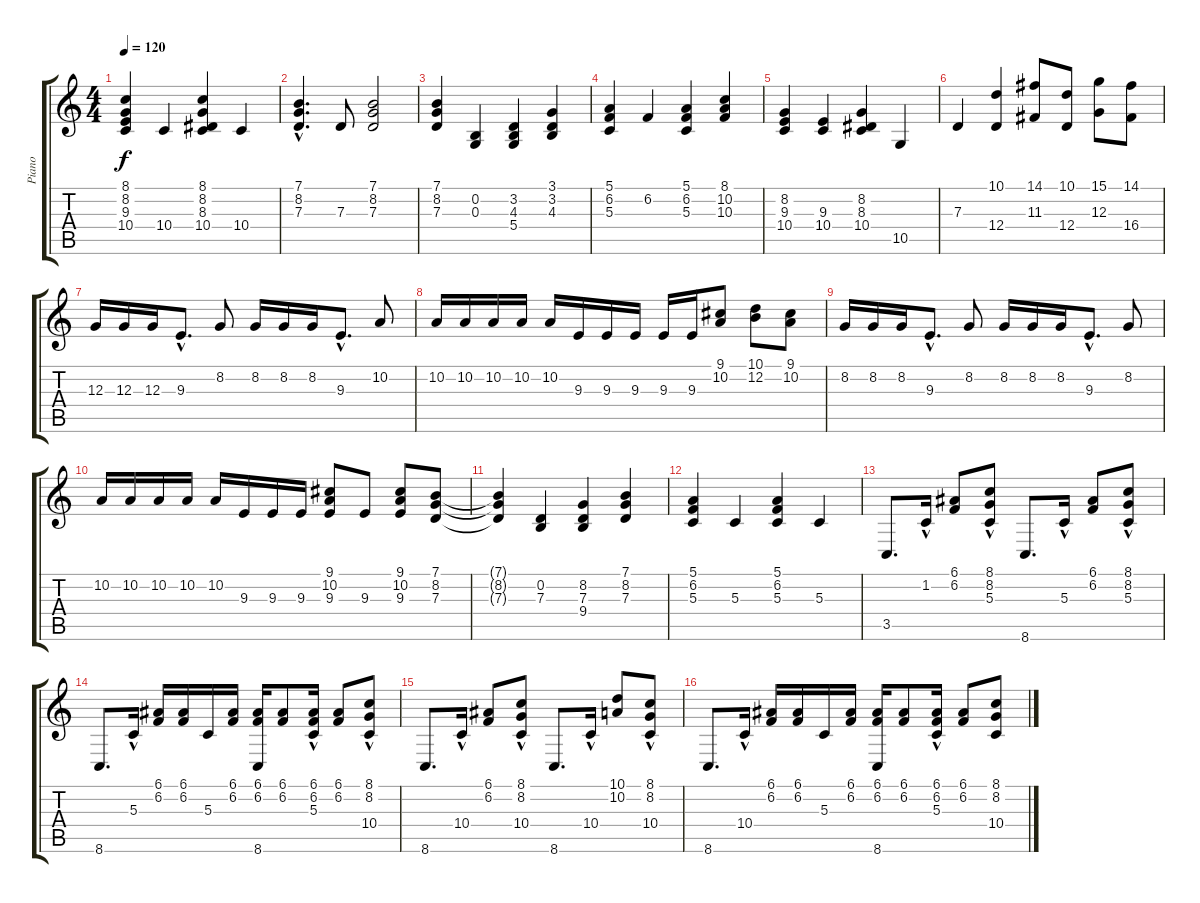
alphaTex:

\track ("Piano" "Piano") {instrument acousticgrandpiano}
\staff {score tabs}
\tuning (E4 B3 G3 D3 A2 E2) {hide}
\ts (4 4)
\tempo 120
\clef g2
\ks c
(8.1 8.2 9.3 10.4).4{dy f} 10.4.4 (8.1 8.2 8.3 10.4).4 10.4.4 |
(7.1{hac} 8.2{hac} 7.3{hac}).4{d} 7.3.8 (7.1 8.2 7.3).2 |
(7.1 8.2 7.3).4 (0.2 0.3).4 (3.2 4.3 5.4).4 (3.1 3.2 4.3).4 |
(5.1 6.2 5.3).4 6.2.4 (5.1 6.2 5.3).4 (8.1 10.2 10.3).4 |
(8.2 9.3 10.4).4 (9.3 10.4).4 (8.2 8.3 10.4).4 10.5.4 |
7.3.4 (10.1 12.4).4 (14.1 11.3).8 (10.1 12.4).8 (15.1 12.3).8 (14.1 16.4).8 |
12.3.16 12.3.16 12.3.16 9.3{hac}.8{d} 8.2.8 8.2.16 8.2.16 8.2.16 9.3{hac}.8{d} 10.2.8 |
10.2.16 10.2.16 10.2.16 10.2.16 10.2.16 9.3.16 9.3.16 9.3.16 9.3.16 9.3.16 (9.1 10.2).8 (10.1 12.2).8 (9.1 10.2).8 |
8.2.16 8.2.16 8.2.16 9.3{hac}.8{d} 8.2.8 8.2.16 8.2.16 8.2.16 9.3{hac}.8{d} 8.2.8 |
10.2.16 10.2.16 10.2.16 10.2.16 10.2.16 9.3.16 9.3.16 9.3.16 (9.1 10.2 9.3).8 9.3.8 (9.1 10.2 9.3).8 (7.1 8.2 7.3).8 |
(7.1{t} 8.2{t} 7.3{t}).4 (0.2 7.3).4 (8.2 7.3 9.4).4 (7.1 8.2 7.3).4 |
(5.1 6.2 5.3).4 5.3.4 (5.1 6.2 5.3).4 5.3.4 |
3.5.8{d} 1.2{hac}.16 (6.1 6.2).8 (8.1{hac} 8.2{hac} 5.3).8 8.6.8{d} 5.3{hac}.16 (6.1 6.2).8 (8.1{hac} 8.2{hac} 5.3).8 |
8.6.8{d} 5.3{hac}.16 (6.1 6.2).16 (6.1 6.2).16 5.3.16 (6.1 6.2).16 (6.1 6.2 8.6).16 (6.1 6.2).8 (6.1 6.2 5.3{hac}).16 (6.1 6.2).8 (8.1{hac} 8.2{hac} 10.4).8 |
8.6.8{d} 10.4{hac}.16 (6.1 6.2).8 (8.1{hac} 8.2{hac} 10.4).8 8.6.8{d} 10.4{hac}.16 (10.1 10.2).8 (8.1{hac} 8.2{hac} 10.4).8 |
8.6.8{d} 10.4{hac}.16 (6.1 6.2).16 (6.1 6.2).16 5.3.16 (6.1 6.2).16 (6.1 6.2 8.6).16 (6.1 6.2).8 (6.1 6.2 5.3{hac}).16 (6.1 6.2).8 (8.1 8.2 10.4).8
